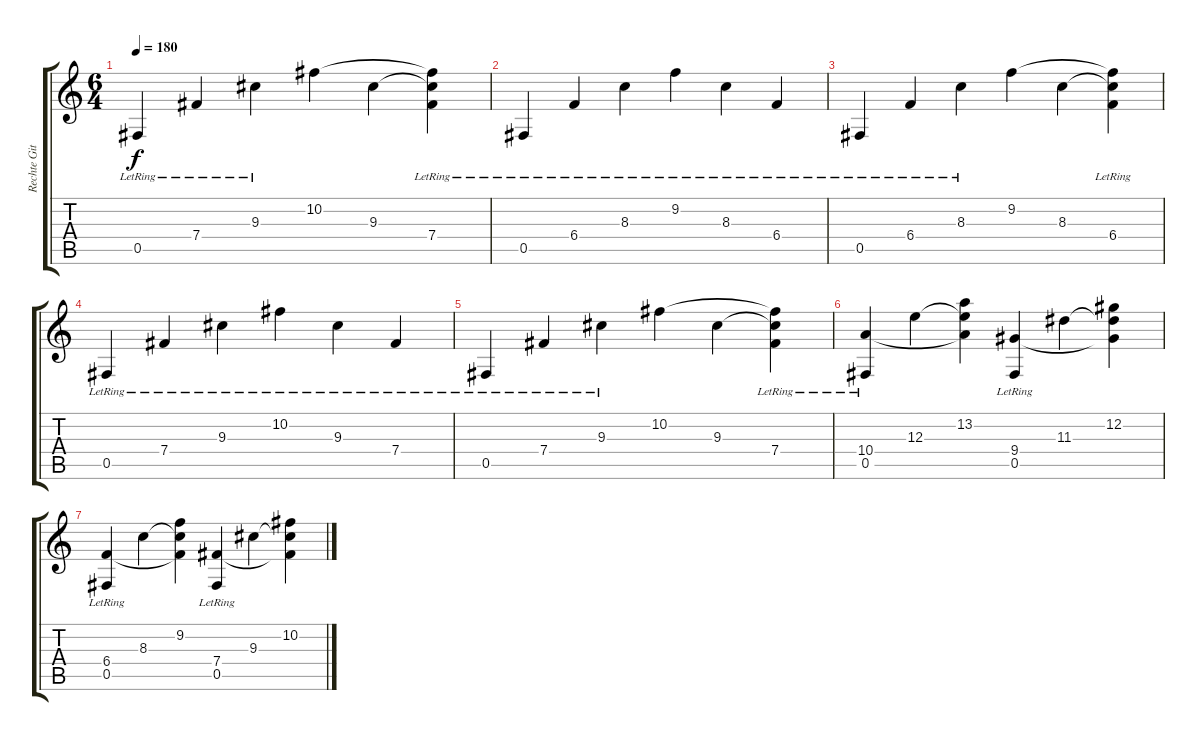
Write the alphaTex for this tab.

\track ("Rechte Gitarre" "Rechte Git") {instrument distortionguitar}
\staff {score tabs}
\tuning (Db4 Ab3 E3 B2 Gb2 Db2) {hide}
\ts (6 4)
\tempo 180
\clef g2
\ks c
0.5{lr}.4{dy f} 7.4{lr}.4 9.3{lr}.4 10.2.4 9.3.4 (10.2{t} 9.3{t} 7.4{lr}).4 |
0.5{lr}.4 6.4{lr}.4 8.3{lr}.4 9.2{lr}.4 8.3{lr}.4 6.4{lr}.4 |
0.5{lr}.4 6.4{lr}.4 8.3{lr}.4 9.2.4 8.3.4 (9.2{t} 8.3{t} 6.4{lr}).4 |
0.5{lr}.4 7.4{lr}.4 9.3{lr}.4 10.2{lr}.4 9.3{lr}.4 7.4{lr}.4 |
0.5{lr}.4 7.4{lr}.4 9.3{lr}.4 10.2.4 9.3.4 (10.2{t} 9.3{t} 7.4{lr}).4 |
(10.4 0.5{lr}).4 12.3.4 (13.2 12.3{t} 10.4{t}).4 (9.4 0.5{lr}).4 11.3.4 (12.2 11.3{t} 9.4{t}).4 |
(6.4 0.5{lr}).4 8.3.4 (9.2 8.3{t} 6.4{t}).4 (7.4 0.5{lr}).4 9.3.4 (10.2 9.3{t} 7.4{t}).4
